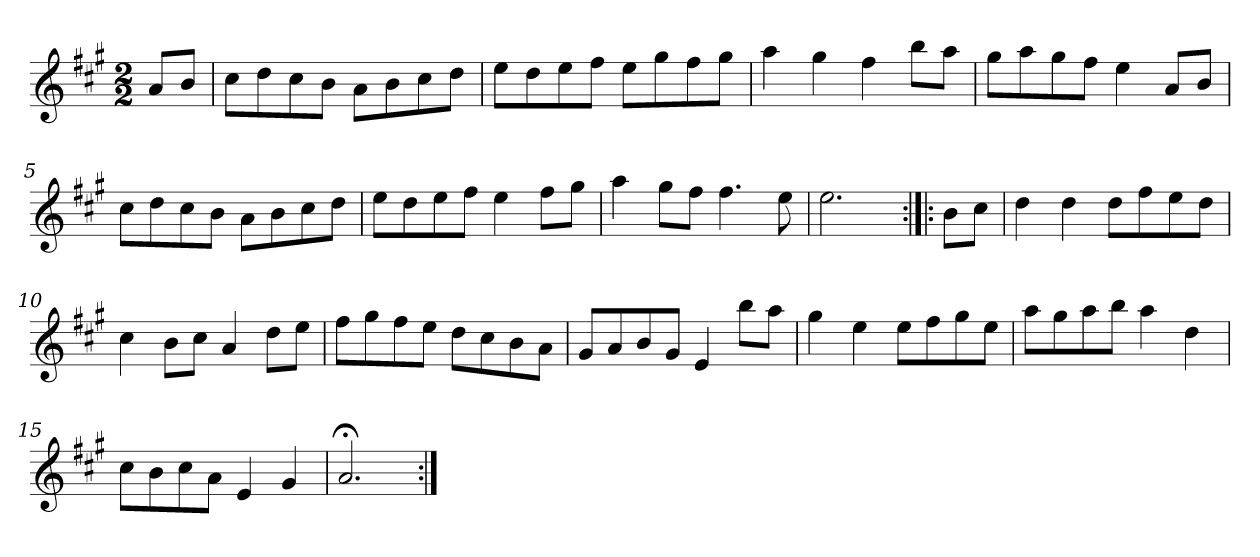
**kern
*part1
*staff1
*clefG2
*k[f#c#g#]
*A:
*M2/2
*MM132
=
8a/L
8b/J
=1
8cc#\L
8dd\
8cc#\
8b\J
8a\L
8b\
8cc#\
8dd\J
=2
8ee\L
8dd\
8ee\
8ff#\J
8ee\L
8gg#\
8ff#\
8gg#\J
=3
4aa
4gg#
4ff#
8bb\L
8aa\J
=4
8gg#\L
8aa\
8gg#\
8ff#\J
4ee
8a/L
8b/J
=5
8cc#\L
8dd\
8cc#\
8b\J
8a\L
8b\
8cc#\
8dd\J
=6
8ee\L
8dd\
8ee\
8ff#\J
4ee
8ff#\L
8gg#\J
=7
4aa
8gg#\L
8ff#\J
4.ff#
8ee
=8
2.ee
=:|!|:
8b\L
8cc#\J
=9
4dd
4dd
8dd\L
8ff#\
8ee\
8dd\J
=10
4cc#
8b\L
8cc#\J
4a
8dd\L
8ee\J
=11
8ff#\L
8gg#\
8ff#\
8ee\J
8dd\L
8cc#\
8b\
8a\J
=12
8g#/L
8a/
8b/
8g#/J
4e
8bb\L
8aa\J
=13
4gg#
4ee
8ee\L
8ff#\
8gg#\
8ee\J
=14
8aa\L
8gg#\
8aa\
8bb\J
4aa
4dd
=15
8cc#\L
8b\
8cc#\
8a\J
4e
4g#
=16
2.a;<
=:|!
*-
